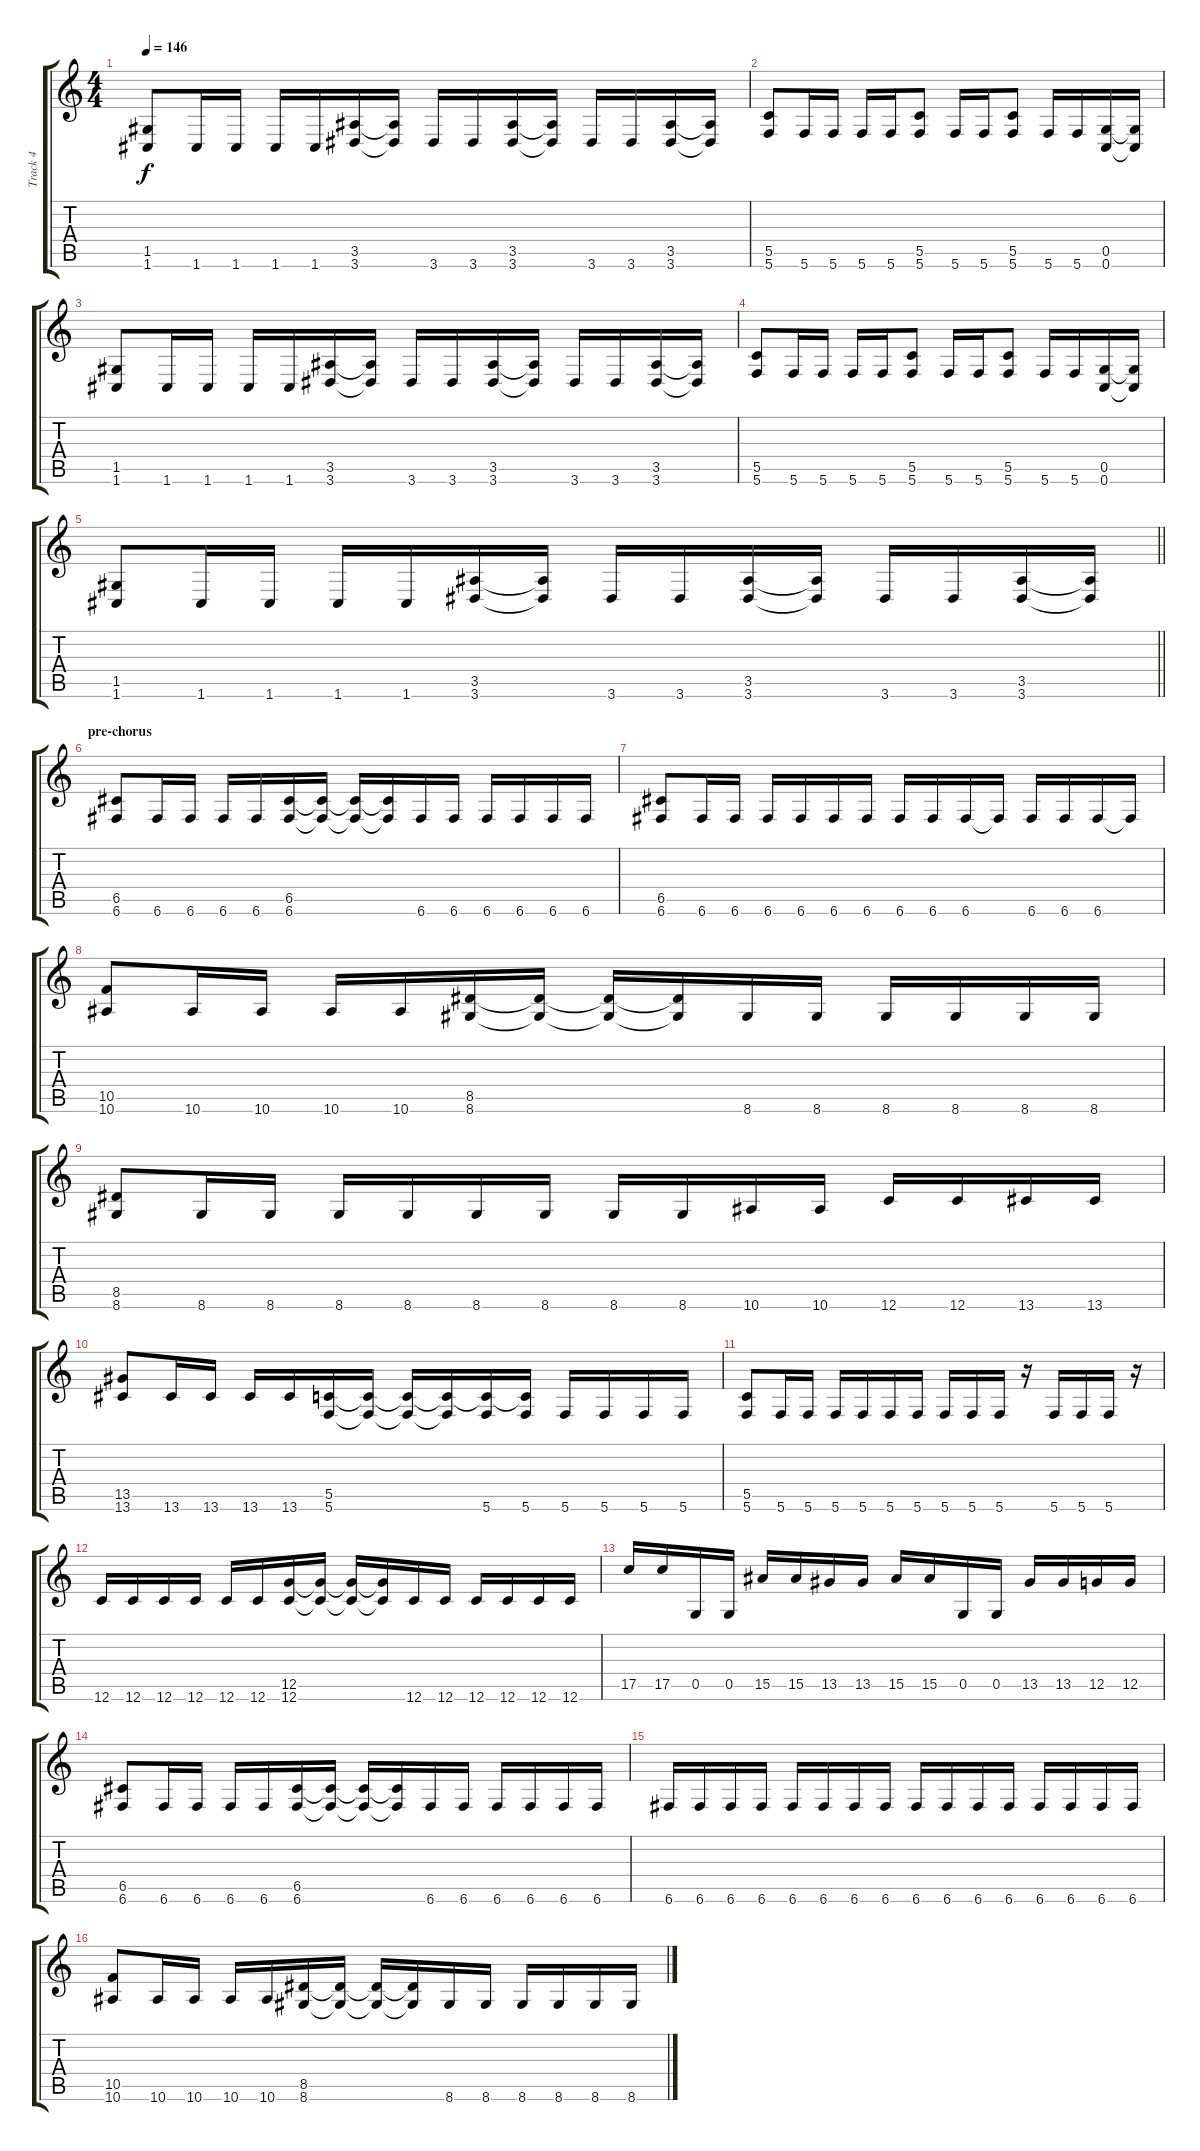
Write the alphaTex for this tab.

\track ("Track 4" "Track 4") {instrument distortionguitar}
\staff {score tabs}
\tuning (D4 A3 F3 C3 G2 C2) {hide}
\ts (4 4)
\tempo 146
\clef g2
\ks c
(1.5 1.6).8{dy f} 1.6.16 1.6.16 1.6.16 1.6.16 (3.5 3.6).16 (3.5{t} 3.6{t}).16 3.6.16 3.6.16 (3.5 3.6).16 (3.5{t} 3.6{t}).16 3.6.16 3.6.16 (3.5 3.6).16 (3.5{t} 3.6{t}).16 |
(5.5 5.6).8 5.6.16 5.6.16 5.6.16 5.6.16 (5.5 5.6).8 5.6.16 5.6.16 (5.5 5.6).8 5.6.16 5.6.16 (0.5 0.6).16 (0.5{t} 0.6{t}).16 |
(1.5 1.6).8 1.6.16 1.6.16 1.6.16 1.6.16 (3.5 3.6).16 (3.5{t} 3.6{t}).16 3.6.16 3.6.16 (3.5 3.6).16 (3.5{t} 3.6{t}).16 3.6.16 3.6.16 (3.5 3.6).16 (3.5{t} 3.6{t}).16 |
(5.5 5.6).8 5.6.16 5.6.16 5.6.16 5.6.16 (5.5 5.6).8 5.6.16 5.6.16 (5.5 5.6).8 5.6.16 5.6.16 (0.5 0.6).16 (0.5{t} 0.6{t}).16 |
\barLineRight lightlight
(1.5 1.6).8 1.6.16 1.6.16 1.6.16 1.6.16 (3.5 3.6).16 (3.5{t} 3.6{t}).16 3.6.16 3.6.16 (3.5 3.6).16 (3.5{t} 3.6{t}).16 3.6.16 3.6.16 (3.5 3.6).16 (3.5{t} 3.6{t}).16 |
\section ("" "pre-chorus")
(6.5 6.6).8 6.6.16 6.6.16 6.6.16 6.6.16 (6.5 6.6).16 (6.5{t} 6.6{t}).16 (6.5{t} 6.6{t}).16 (6.5{t} 6.6{t}).16 6.6.16 6.6.16 6.6.16 6.6.16 6.6.16 6.6.16 |
(6.5 6.6).8 6.6.16 6.6.16 6.6.16 6.6.16 6.6.16 6.6.16 6.6.16 6.6.16 6.6.16 6.6{t}.16 6.6.16 6.6.16 6.6.16 6.6{t}.16 |
(10.5 10.6).8 10.6.16 10.6.16 10.6.16 10.6.16 (8.5 8.6).16 (8.5{t} 8.6{t}).16 (8.5{t} 8.6{t}).16 (8.5{t} 8.6{t}).16 8.6.16 8.6.16 8.6.16 8.6.16 8.6.16 8.6.16 |
(8.5 8.6).8 8.6.16 8.6.16 8.6.16 8.6.16 8.6.16 8.6.16 8.6.16 8.6.16 10.6.16 10.6.16 12.6.16 12.6.16 13.6.16 13.6.16 |
(13.5 13.6).8 13.6.16 13.6.16 13.6.16 13.6.16 (5.5 5.6).16 (5.5{t} 5.6{t}).16 (5.5{t} 5.6{t}).16 (5.5{t} 5.6{t}).16 (5.5{t} 5.6).16 (5.5{t} 5.6).16 5.6.16 5.6.16 5.6.16 5.6.16 |
(5.5 5.6).8 5.6.16 5.6.16 5.6.16 5.6.16 5.6.16 5.6.16 5.6.16 5.6.16 5.6.16 r.16 5.6.16 5.6.16 5.6.16 r.16 |
12.6.16 12.6.16 12.6.16 12.6.16 12.6.16 12.6.16 (12.5 12.6).16 (12.5{t} 12.6{t}).16 (12.5{t} 12.6{t}).16 (12.5{t} 12.6{t}).16 12.6.16 12.6.16 12.6.16 12.6.16 12.6.16 12.6.16 |
17.5.16 17.5.16 0.5.16 0.5.16 15.5.16 15.5.16 13.5.16 13.5.16 15.5.16 15.5.16 0.5.16 0.5.16 13.5.16 13.5.16 12.5.16 12.5.16 |
(6.5 6.6).8 6.6.16 6.6.16 6.6.16 6.6.16 (6.5 6.6).16 (6.5{t} 6.6{t}).16 (6.5{t} 6.6{t}).16 (6.5{t} 6.6{t}).16 6.6.16 6.6.16 6.6.16 6.6.16 6.6.16 6.6.16 |
6.6.16 6.6.16 6.6.16 6.6.16 6.6.16 6.6.16 6.6.16 6.6.16 6.6.16 6.6.16 6.6.16 6.6.16 6.6.16 6.6.16 6.6.16 6.6.16 |
(10.5 10.6).8 10.6.16 10.6.16 10.6.16 10.6.16 (8.5 8.6).16 (8.5{t} 8.6{t}).16 (8.5{t} 8.6{t}).16 (8.5{t} 8.6{t}).16 8.6.16 8.6.16 8.6.16 8.6.16 8.6.16 8.6.16
